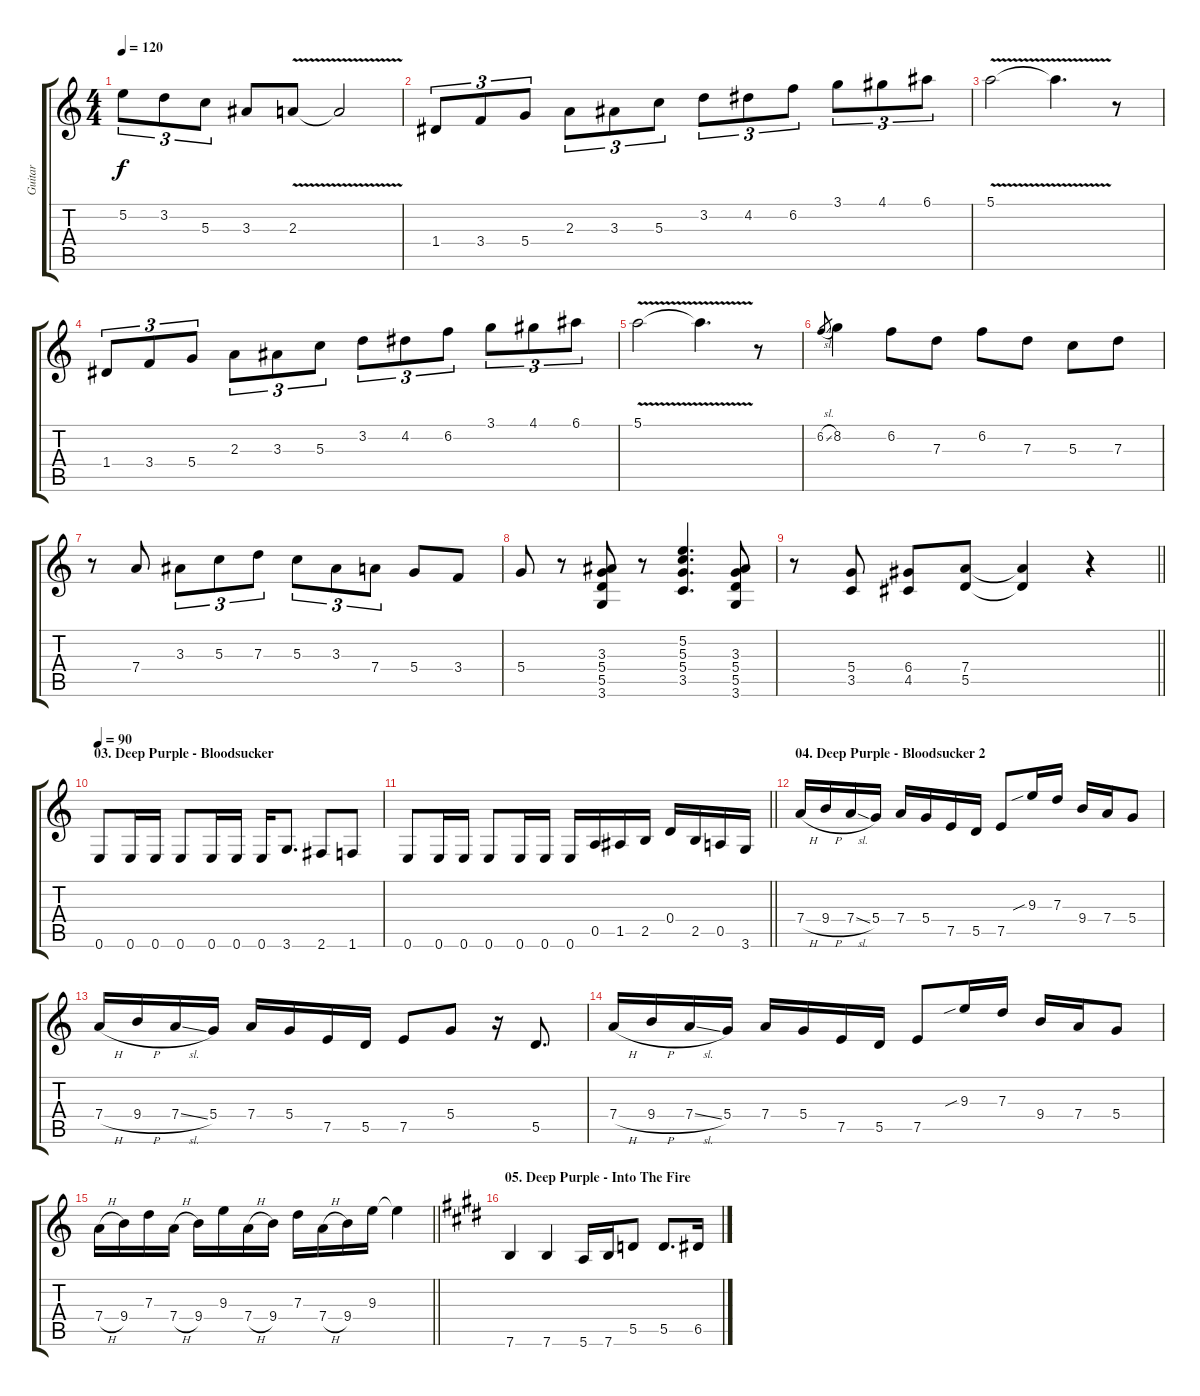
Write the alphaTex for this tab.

\track ("Guitar" "Guitar") {instrument overdrivenguitar}
\staff {score tabs}
\tuning (E4 B3 G3 D3 A2 E2) {hide}
\ts (4 4)
\tempo 120
\clef g2
\ks c
5.2.8{tu (3 2) dy f} 3.2.8{tu (3 2)} 5.3.8{tu (3 2)} 3.3.8 2.3{v}.8 2.3{t}.2 |
1.4.8{tu (3 2)} 3.4.8{tu (3 2)} 5.4.8{tu (3 2)} 2.3.8{tu (3 2)} 3.3.8{tu (3 2)} 5.3.8{tu (3 2)} 3.2.8{tu (3 2)} 4.2.8{tu (3 2)} 6.2.8{tu (3 2)} 3.1.8{tu (3 2)} 4.1.8{tu (3 2)} 6.1.8{tu (3 2)} |
5.1{v}.2 5.1{t}.4{d} r.8 |
1.4.8{tu (3 2)} 3.4.8{tu (3 2)} 5.4.8{tu (3 2)} 2.3.8{tu (3 2)} 3.3.8{tu (3 2)} 5.3.8{tu (3 2)} 3.2.8{tu (3 2)} 4.2.8{tu (3 2)} 6.2.8{tu (3 2)} 3.1.8{tu (3 2)} 4.1.8{tu (3 2)} 6.1.8{tu (3 2)} |
5.1{v}.2 5.1{t}.4{d} r.8 |
6.2{sl}.8{gr} 8.2.4 6.2.8 7.3.8 6.2.8 7.3.8 5.3.8 7.3.8 |
r.8 7.4.8 3.3.8{tu (3 2)} 5.3.8{tu (3 2)} 7.3.8{tu (3 2)} 5.3.8{tu (3 2)} 3.3.8{tu (3 2)} 7.4.8{tu (3 2)} 5.4.8 3.4.8 |
5.4.8 r.8 (3.3 5.4 5.5 3.6).8 r.8 (5.2 5.3 5.4 3.5).4{d} (3.3 5.4 5.5 3.6).8 |
\barLineRight lightlight
r.8 (5.4 3.5).8 (6.4 4.5).8 (7.4 5.5).8 (7.4{t} 5.5{t}).4 r.4 |
\section ("" "03. Deep Purple - Bloodsucker")
\tempo 90
0.6.8 0.6.16 0.6.16 0.6.8 0.6.16 0.6.16 0.6.16 3.6.8{d} 2.6.8 1.6.8 |
\barLineRight lightlight
0.6.8 0.6.16 0.6.16 0.6.8 0.6.16 0.6.16 0.6.16 0.5.16 1.5.16 2.5.16 0.4.16 2.5.16 0.5.16 3.6.16 |
\section ("" "04. Deep Purple - Bloodsucker 2")
7.4{h}.16 9.4{h}.16 7.4{sl}.16 5.4.16 7.4.16 5.4.16 7.5.16 5.5.16 7.5.8 9.3{sib}.16 7.3.16 9.4.16 7.4.16 5.4.8 |
7.4{h}.16 9.4{h}.16 7.4{sl}.16 5.4.16 7.4.16 5.4.16 7.5.16 5.5.16 7.5.8 5.4.8 r.16 5.5.8{d} |
7.4{h}.16 9.4{h}.16 7.4{sl}.16 5.4.16 7.4.16 5.4.16 7.5.16 5.5.16 7.5.8 9.3{sib}.16 7.3.16 9.4.16 7.4.16 5.4.8 |
\barLineRight lightlight
7.4{h}.16 9.4.16 7.3.16 7.4{h}.16 9.4.16 9.3.16 7.4{h}.16 9.4.16 7.3.16 7.4{h}.16 9.4.16 9.3.16 9.3{t}.4 |
\section ("" "05. Deep Purple - Into The Fire")
\ks e
7.6.4 7.6.4 5.6.16 7.6.16 5.5.8 5.5.8{d} 6.5.16
